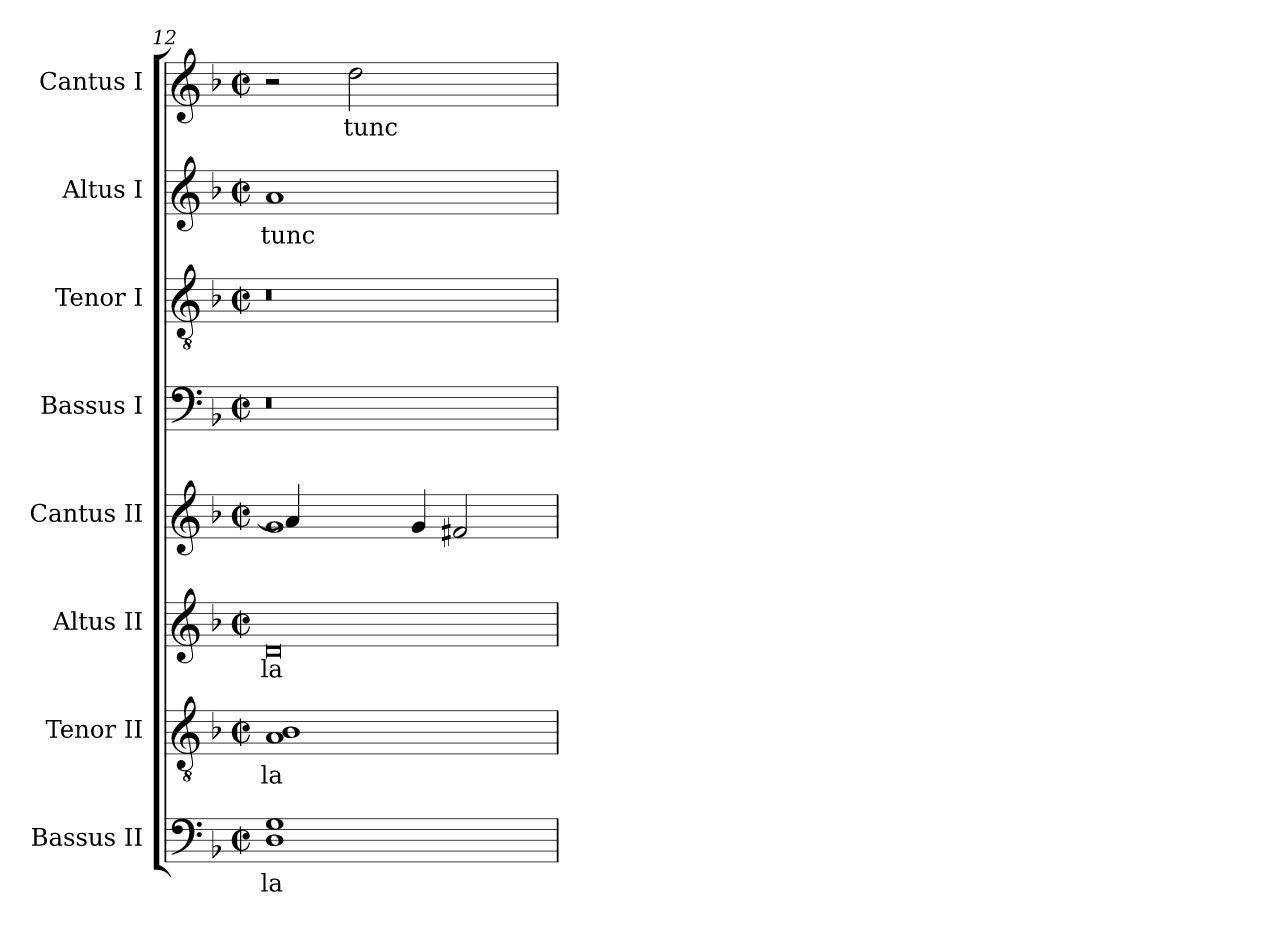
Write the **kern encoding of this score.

**kern	**text	**kern	**text	**kern	**text	**kern	**text	**kern	**kern	**kern	**text	**kern	**text
*part8	*part8	*part7	*part7	*part6	*part6	*part5	*part5	*part4	*part3	*part2	*part2	*part1	*part1
*staff8	*staff8	*staff7	*staff7	*staff6	*staff6	*staff5	*staff5	*staff4	*staff3	*staff2	*staff2	*staff1	*staff1
*I"Bassus II	*	*I"Tenor II	*	*I"Altus II	*	*I"Cantus II	*	*I"Bassus I	*I"Tenor I	*I"Altus I	*	*I"Cantus I	*
*I'Bassus II	*	*I'Tenor II	*	*I'Altus II	*	*I'Cantus II	*	*I'Bassus I	*I'Tenor I	*I'Altus I	*	*I'Cantus I	*
*clefF4	*	*clefGv2	*	*clefG2	*	*clefG2	*	*clefF4	*clefGv2	*clefG2	*	*clefG2	*
*k[b-]	*	*k[b-]	*	*k[b-]	*	*k[b-]	*	*k[b-]	*k[b-]	*k[b-]	*	*k[b-]	*
*F:	*	*F:	*	*F:	*	*F:	*	*F:	*F:	*F:	*	*F:	*
*M2/2	*	*M2/2	*	*M2/2	*	*M2/2	*	*M2/2	*M2/2	*M2/2	*	*M2/2	*
*met(c|)	*	*met(c|)	*	*met(c|)	*	*met(c|)	*	*met(c|)	*met(c|)	*met(c|)	*	*met(c|)	*
=12	=12	=12	=12	=12	=12	=12	=12	=12	=12	=12	=12	=12	=12
!	!LO:LY:b:cj	!	!LO:LY:b:cj	!	!LO:LY:b:cj	!	!LO:LY:b:cj	!	!	!	!LO:LY:b:cj	!	!
*	*	*	*	*	*	*^	*	*	*	*	*	*	*
1G 1D	-la-	1B- 1A	-la-	0d	la	1g	4a/]	--	0r	0r	1a	tunc	2r	.
.	.	.	.	.	.	.	4ryy	.	.	.	.	.	.	.
!	!	!	!	!	!	!	!	!	!	!	!	!	!	!LO:LY:b:cj
.	.	.	.	.	.	.	1.ryy	.	.	.	.	.	2dd\	tunc
!	!	!	!	!	!	!	!	!LO:LY:b:cj	!	!	!	!	!	!
1ryy	.	1ryy	.	.	.	4g/	.	--	.	.	1ryy	.	1ryy	.
!	!	!	!	!	!	!	!	!LO:LY:b:cj	!	!	!	!	!	!
.	.	.	.	.	.	2f#/	.	--	.	.	.	.	.	.
.	.	.	.	.	.	4ryy	.	.	.	.	.	.	.	.
*	*	*	*	*	*	*v	*v	*	*	*	*	*	*	*
=	=	=	=	=	=	=	=	=	=	=	=	=	=
*-	*-	*-	*-	*-	*-	*-	*-	*-	*-	*-	*-	*-	*-
